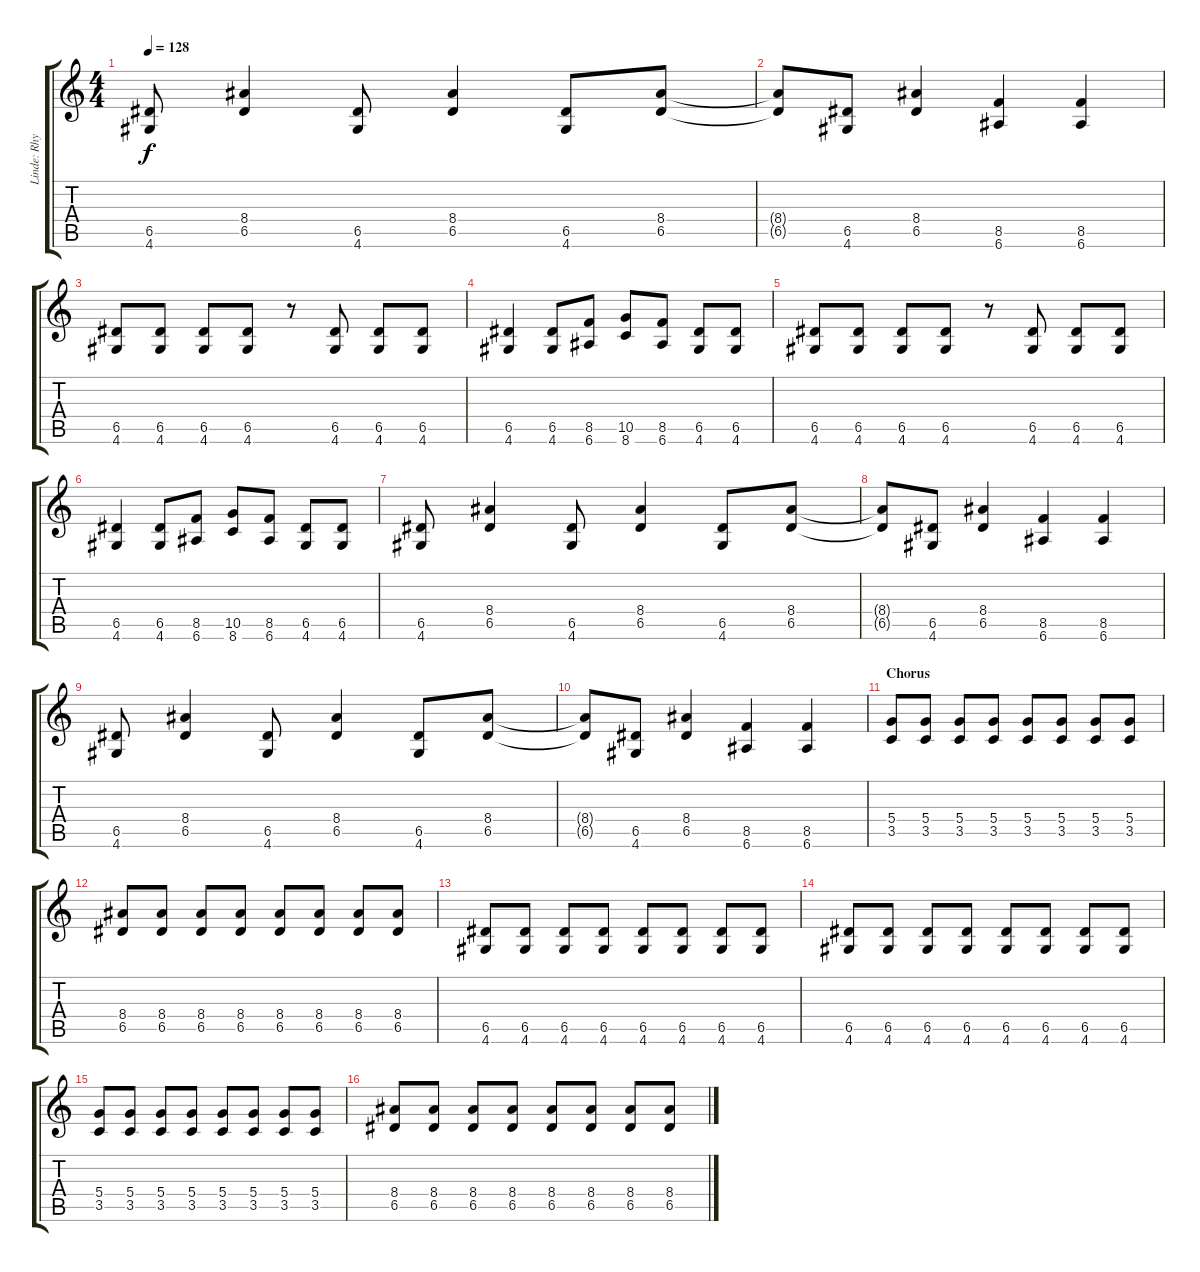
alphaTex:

\track ("Linde: Rhythm Guitar" "Linde: Rhy") {instrument distortionguitar}
\staff {score tabs}
\tuning (E4 B3 G3 D3 A2 E2) {hide}
\ts (4 4)
\tempo 128
\clef g2
\ks c
(6.5 4.6).8{dy f} (8.4 6.5).4 (6.5 4.6).8 (8.4 6.5).4 (6.5 4.6).8 (8.4 6.5).8 |
(8.4{t} 6.5{t}).8 (6.5 4.6).8 (8.4 6.5).4 (8.5 6.6).4 (8.5 6.6).4 |
(6.5 4.6).8 (6.5 4.6).8 (6.5 4.6).8 (6.5 4.6).8 r.8 (6.5 4.6).8 (6.5 4.6).8 (6.5 4.6).8 |
(6.5 4.6).4 (6.5 4.6).8 (8.5 6.6).8 (10.5 8.6).8 (8.5 6.6).8 (6.5 4.6).8 (6.5 4.6).8 |
(6.5 4.6).8 (6.5 4.6).8 (6.5 4.6).8 (6.5 4.6).8 r.8 (6.5 4.6).8 (6.5 4.6).8 (6.5 4.6).8 |
(6.5 4.6).4 (6.5 4.6).8 (8.5 6.6).8 (10.5 8.6).8 (8.5 6.6).8 (6.5 4.6).8 (6.5 4.6).8 |
(6.5 4.6).8 (8.4 6.5).4 (6.5 4.6).8 (8.4 6.5).4 (6.5 4.6).8 (8.4 6.5).8 |
(8.4{t} 6.5{t}).8 (6.5 4.6).8 (8.4 6.5).4 (8.5 6.6).4 (8.5 6.6).4 |
(6.5 4.6).8 (8.4 6.5).4 (6.5 4.6).8 (8.4 6.5).4 (6.5 4.6).8 (8.4 6.5).8 |
(8.4{t} 6.5{t}).8 (6.5 4.6).8 (8.4 6.5).4 (8.5 6.6).4 (8.5 6.6).4 |
\section ("" "Chorus")
(5.4 3.5).8 (5.4 3.5).8 (5.4 3.5).8 (5.4 3.5).8 (5.4 3.5).8 (5.4 3.5).8 (5.4 3.5).8 (5.4 3.5).8 |
(8.4 6.5).8 (8.4 6.5).8 (8.4 6.5).8 (8.4 6.5).8 (8.4 6.5).8 (8.4 6.5).8 (8.4 6.5).8 (8.4 6.5).8 |
(6.5 4.6).8 (6.5 4.6).8 (6.5 4.6).8 (6.5 4.6).8 (6.5 4.6).8 (6.5 4.6).8 (6.5 4.6).8 (6.5 4.6).8 |
(6.5 4.6).8 (6.5 4.6).8 (6.5 4.6).8 (6.5 4.6).8 (6.5 4.6).8 (6.5 4.6).8 (6.5 4.6).8 (6.5 4.6).8 |
(5.4 3.5).8 (5.4 3.5).8 (5.4 3.5).8 (5.4 3.5).8 (5.4 3.5).8 (5.4 3.5).8 (5.4 3.5).8 (5.4 3.5).8 |
(8.4 6.5).8 (8.4 6.5).8 (8.4 6.5).8 (8.4 6.5).8 (8.4 6.5).8 (8.4 6.5).8 (8.4 6.5).8 (8.4 6.5).8
